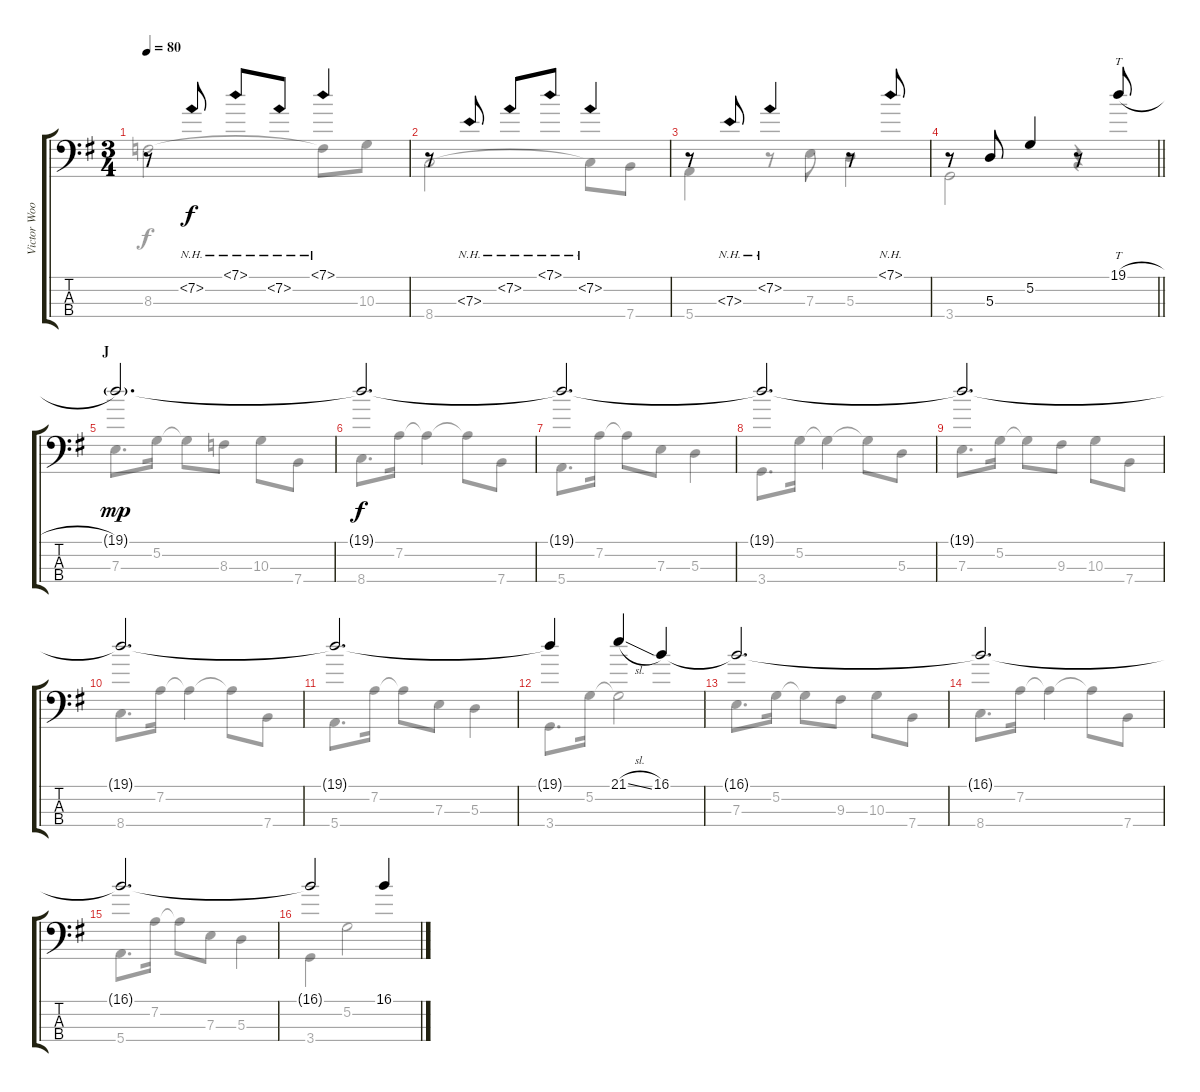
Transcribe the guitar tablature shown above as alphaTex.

\track ("Victor Wooten" "Victor Woo") {instrument electricbassfinger}
\staff {score tabs}
\tuning (G2 D2 A1 E1) {hide}
\voice
\ts (3 4)
\tempo 80
\clef f4
\ks g
r.8{dy f} 7.2{nh}.8 7.1{nh}.8 7.2{nh}.8 7.1{nh}.4 |
r.8 7.3{nh}.8 7.2{nh}.8 7.1{nh}.8 7.2{nh}.4 |
r.8 7.3{nh}.8 7.2{nh}.4 r.8 7.1{nh}.8 |
\barLineRight lightlight
r.8 5.3.8 5.2.4 r.8 19.1{h}.8{tt} |
\section ("" "J")
19.1{g}.2{d dy mp} |
19.1{t}.2{d dy f} |
19.1{t}.2{d} |
19.1{t}.2{d} |
19.1{t}.2{d} |
19.1{t}.2{d} |
19.1{t}.2{d} |
19.1{t}.4 21.1{sl}.4 16.1.4 |
16.1{t}.2{d} |
16.1{t}.2{d} |
16.1{t}.2{d} |
16.1{t}.2 16.1{sl}.4
\voice
\clef f4
\ottava regular
\simile none
\ks g
8.3.2{dy f} 8.3{t}.8 10.3.8 |
8.4.2 8.4{t}.8 7.4.8 |
5.4.4 r.8 7.3.8 5.3.4 |
\barLineRight lightlight
3.4.2 r.4 |
7.3.8{d} 5.2.16 5.2{t}.8 8.3.8 10.3.8 7.4.8 |
8.4.8{d} 7.2.16 7.2{t}.4 7.2{t}.8 7.4.8 |
5.4.8{d} 7.2.16 7.2{t}.8 7.3.8 5.3.4 |
3.4.8{d} 5.2.16 5.2{t}.4 5.2{t}.8 5.3.8 |
7.3.8{d} 5.2.16 5.2{t}.8 9.3.8 10.3.8 7.4.8 |
8.4.8{d} 7.2.16 7.2{t}.4 7.2{t}.8 7.4.8 |
5.4.8{d} 7.2.16 7.2{t}.8 7.3.8 5.3.4 |
3.4.8{d} 5.2.16 5.2{t}.2 |
7.3.8{d} 5.2.16 5.2{t}.8 9.3.8 10.3.8 7.4.8 |
8.4.8{d} 7.2.16 7.2{t}.4 7.2{t}.8 7.4.8 |
5.4.8{d} 7.2.16 7.2{t}.8 7.3.8 5.3.4 |
3.4.4 5.2.2
